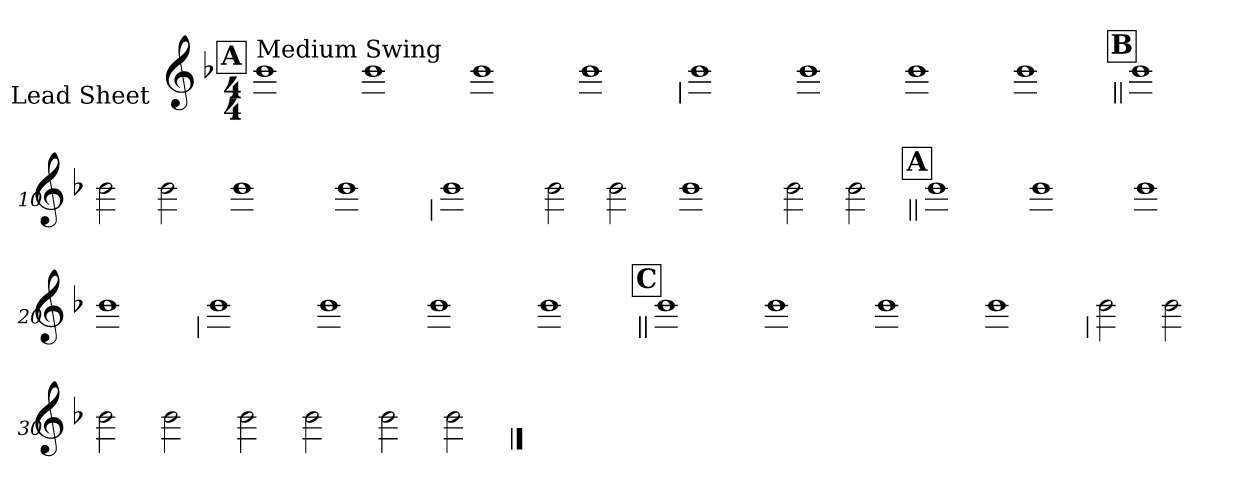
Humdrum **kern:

**kern
*part1
*staff1
*I"Lead Sheet
*stria0
*clefG2
*k[b-]
*F:
*M4/4
!!LO:REH:place=s1:a:t=A
=1||
!LO:TX:a:t=Medium Swing
1b-
=2-
1b-
=3-
1b-
=4-
1b-
!!LO:LB:g=z
=5
1b-
=6-
1b-
=7-
1b-
=8-
1b-
!!LO:LB:g=z
!!LO:REH:place=s1:a:t=B
=9||
1b-
=10-
2b-
2b-
=11-
1b-
=12-
1b-
!!LO:LB:g=z
=13
1b-
=14-
2b-
2b-
=15-
1b-
=16-
2b-
2b-
!!LO:LB:g=z
!!LO:REH:place=s1:a:t=A
=17||
1b-
=18-
1b-
=19-
1b-
=20-
1b-
!!LO:LB:g=z
=21
1b-
=22-
1b-
=23-
1b-
=24-
1b-
!!LO:LB:g=z
!!LO:REH:place=s1:a:t=C
=25||
1b-
=26-
1b-
=27-
1b-
=28-
1b-
!!LO:LB:g=z
=29
2b-
2b-
=30-
2b-
2b-
=31-
2b-
2b-
=32-
2b-
2b-
==
*-
